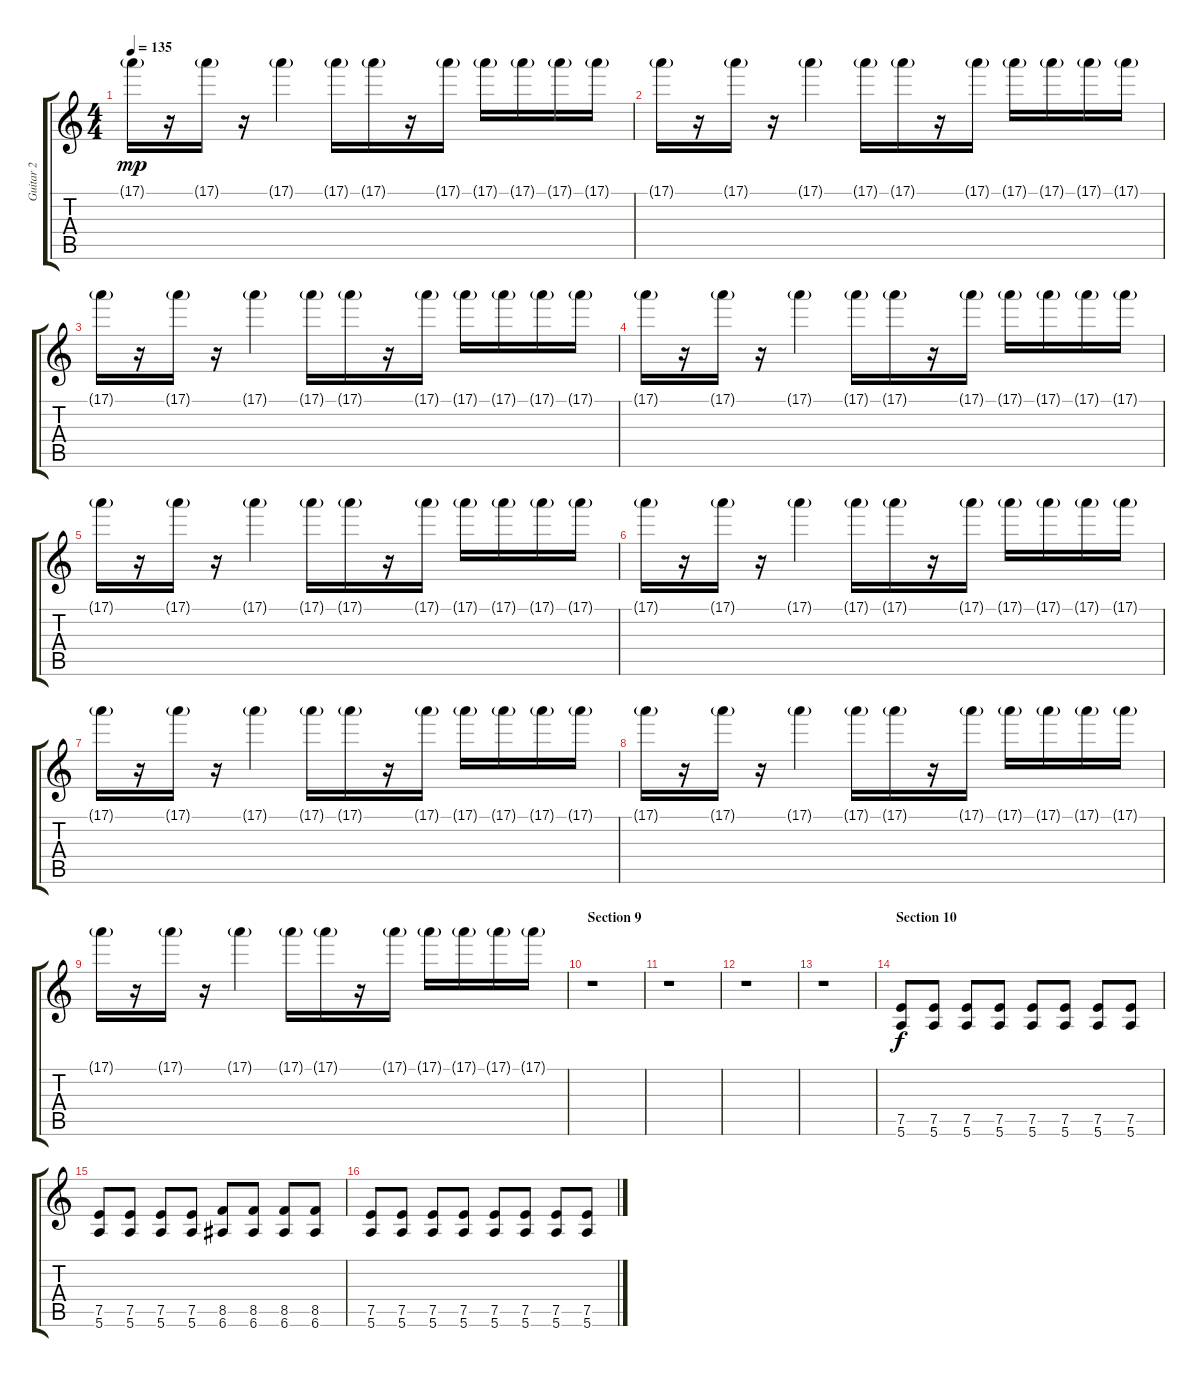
\track ("Guitar 2" "Guitar 2") {instrument distortionguitar}
\staff {score tabs}
\tuning (E4 B3 G3 D3 A2 E2) {hide}
\ts (4 4)
\tempo 135
\clef g2
\ks c
17.1{g}.16{dy mp} r.16 17.1{g}.16 r.16 17.1{g}.4 17.1{g}.16 17.1{g}.16 r.16 17.1{g}.16 17.1{g}.16 17.1{g}.16 17.1{g}.16 17.1{g}.16 |
17.1{g}.16 r.16 17.1{g}.16 r.16 17.1{g}.4 17.1{g}.16 17.1{g}.16 r.16 17.1{g}.16 17.1{g}.16 17.1{g}.16 17.1{g}.16 17.1{g}.16 |
17.1{g}.16 r.16 17.1{g}.16 r.16 17.1{g}.4 17.1{g}.16 17.1{g}.16 r.16 17.1{g}.16 17.1{g}.16 17.1{g}.16 17.1{g}.16 17.1{g}.16 |
17.1{g}.16 r.16 17.1{g}.16 r.16 17.1{g}.4 17.1{g}.16 17.1{g}.16 r.16 17.1{g}.16 17.1{g}.16 17.1{g}.16 17.1{g}.16 17.1{g}.16 |
17.1{g}.16 r.16 17.1{g}.16 r.16 17.1{g}.4 17.1{g}.16 17.1{g}.16 r.16 17.1{g}.16 17.1{g}.16 17.1{g}.16 17.1{g}.16 17.1{g}.16 |
17.1{g}.16 r.16 17.1{g}.16 r.16 17.1{g}.4 17.1{g}.16 17.1{g}.16 r.16 17.1{g}.16 17.1{g}.16 17.1{g}.16 17.1{g}.16 17.1{g}.16 |
17.1{g}.16 r.16 17.1{g}.16 r.16 17.1{g}.4 17.1{g}.16 17.1{g}.16 r.16 17.1{g}.16 17.1{g}.16 17.1{g}.16 17.1{g}.16 17.1{g}.16 |
17.1{g}.16 r.16 17.1{g}.16 r.16 17.1{g}.4 17.1{g}.16 17.1{g}.16 r.16 17.1{g}.16 17.1{g}.16 17.1{g}.16 17.1{g}.16 17.1{g}.16 |
17.1{g}.16 r.16 17.1{g}.16 r.16 17.1{g}.4 17.1{g}.16 17.1{g}.16 r.16 17.1{g}.16 17.1{g}.16 17.1{g}.16 17.1{g}.16 17.1{g}.16 |
\section ("" "Section 9")
r.1 |
r.1 |
r.1 |
r.1 |
\section ("" "Section 10")
(7.5 5.6).8{dy f} (7.5 5.6).8 (7.5 5.6).8 (7.5 5.6).8 (7.5 5.6).8 (7.5 5.6).8 (7.5 5.6).8 (7.5 5.6).8 |
(7.5 5.6).8 (7.5 5.6).8 (7.5 5.6).8 (7.5 5.6).8 (8.5 6.6).8 (8.5 6.6).8 (8.5 6.6).8 (8.5 6.6).8 |
(7.5 5.6).8 (7.5 5.6).8 (7.5 5.6).8 (7.5 5.6).8 (7.5 5.6).8 (7.5 5.6).8 (7.5 5.6).8 (7.5 5.6).8
